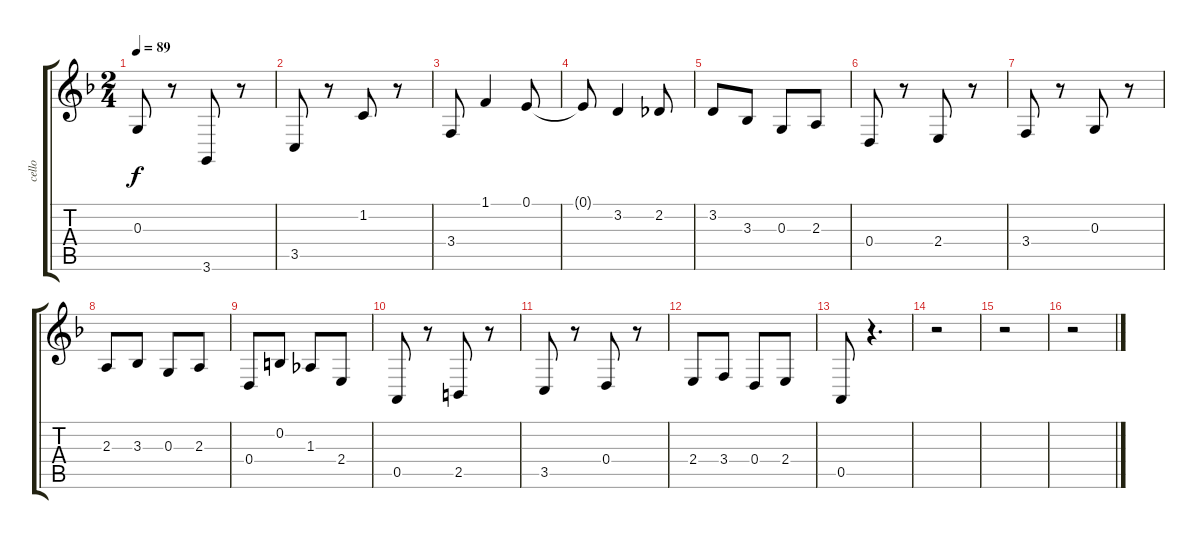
\track ("cello" "cello") {instrument cello}
\staff {score tabs}
\tuning (E4 B3 G3 D3 A2 E2) {hide}
\ts (2 4)
\tempo 89
\clef g2
\ks dminor
0.3.8{dy f} r.8 3.6.8 r.8 |
3.5.8 r.8 1.2.8 r.8 |
3.4.8 1.1.4 0.1.8 |
0.1{t}.8 3.2.4 2.2.8 |
3.2.8 3.3.8 0.3.8 2.3.8 |
0.4.8 r.8 2.4.8 r.8 |
3.4.8 r.8 0.3.8 r.8 |
2.3.8 3.3.8 0.3.8 2.3.8 |
0.4.8 0.2.8 1.3.8 2.4.8 |
0.5.8 r.8 2.5.8 r.8 |
3.5.8 r.8 0.4.8 r.8 |
2.4.8 3.4.8 0.4.8 2.4.8 |
0.5.8 r.4{d} |
r.2 |
r.2 |
r.2
